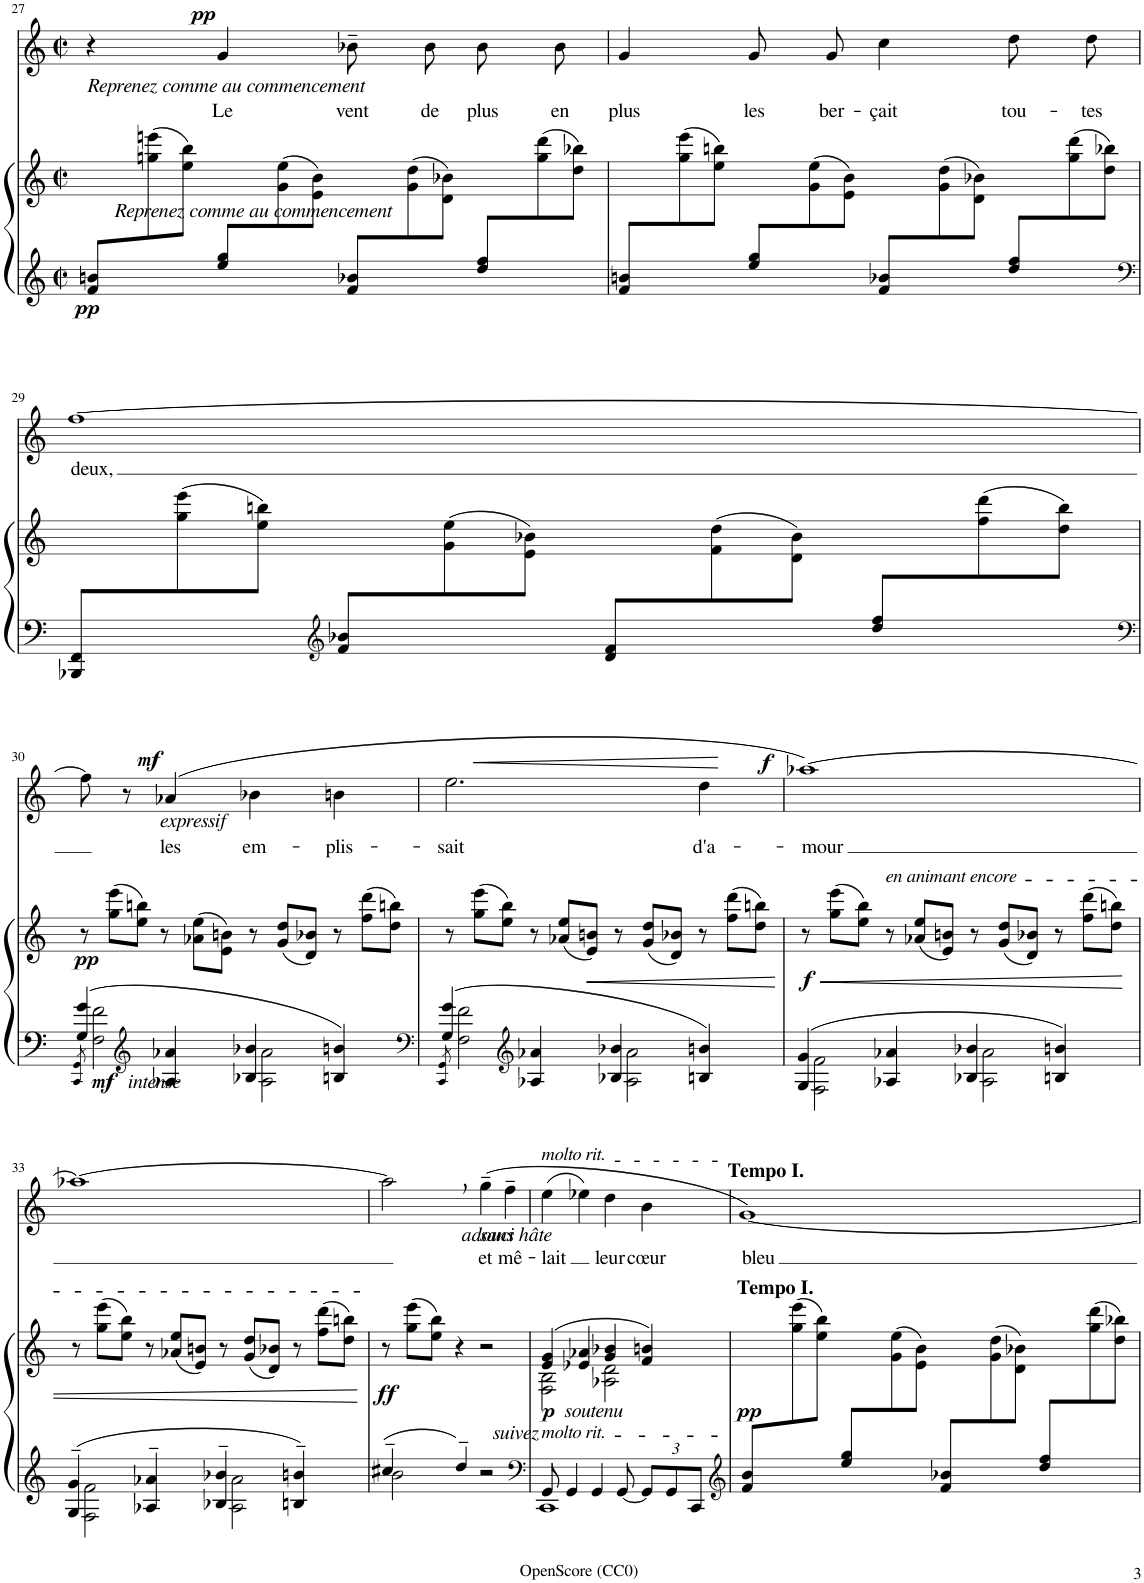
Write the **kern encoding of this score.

**kern	**kern	**dynam	**kern	**text	**dynam
*part2	*part2	*part2	*part1	*part1	*part1
*staff3	*staff2	*staff2/3	*staff1	*staff1	*staff1
*I"Piano	*	*	*I"Chant Voice	*	*
*I'Pno	*	*	*	*	*
!!LO:PB:g=z
*clefG2	*clefG2	*	*clefG2	*	*
*k[]	*k[]	*	*k[]	*	*
*M2/2	*M2/2	*	*M2/2	*	*
*met(c|)	*met(c|)	*	*met(c|)	*	*
*Xbrackettup	*	*	*	*	*
=27	=27	=27	=27	=27	=27
*^	*	*	*	*	*
!	!	!	!	!LO:TX:b:i:t=Reprenez comme au commencement	!	!
!	!	!	!LO:DY:b=2	!	!	!
12f/'~ 12bn/'~L	1ryy	12ryy	pp	4r	.	.
!	!	!LO:TX:b:i:t=Reprenez comme au commencement	!	!	!	!
6ryy	.	(12ggn\ 12eeen\	.	.	.	.
.	.	12ee\' 12bb\'J)	.	.	.	.
!	!	!	!	!	!LO:LY:b	!LO:DY:a
12ee/'~ 12gg/'~L	.	12ryy	.	4g/	Le	pp
6ryy	.	(12g\ 12ee\	.	.	.	.
.	.	12e\' 12b\'J)	.	.	.	.
!	!	!	!	!	!LO:LY:b	!
12f/'~ 12b-X/'~L	.	12ryy	.	8b-X~\L	vent	.
6ryy	.	(12g\ 12dd\	.	.	.	.
!	!	!	!	!	!LO:LY:b	!
.	.	.	.	8b-\	de	.
.	.	12d\' 12b-X\'J)	.	.	.	.
!	!	!	!	!	!LO:LY:b	!
12dd/'~ 12ff/'~L	.	12ryy	.	8b-\	plus	.
6ryy	.	(12gg\ 12ddd\	.	.	.	.
!	!	!	!	!	!LO:LY:b	!
.	.	.	.	8b-\J	en	.
.	.	12dd\' 12bb-X\'J)	.	.	.	.
=28	=28	=28	=28	=28	=28	=28
!	!	!	!	!	!LO:LY:b	!
12f/'~ 12bn/'~L	1ryy	12ryy	.	4g/	plus	.
6ryy	.	(12gg\ 12eee\	.	.	.	.
.	.	12ee\' 12bbn\'J)	.	.	.	.
!	!	!	!	!	!LO:LY:b	!
12ee/'~ 12gg/'~L	.	12ryy	.	8g/L	les	.
6ryy	.	(12g\ 12ee\	.	.	.	.
!	!	!	!	!	!LO:LY:b	!
.	.	.	.	8g/J	ber-	.
.	.	12e\' 12b\'J)	.	.	.	.
!	!	!	!	!	!LO:LY:b	!
12f/'~ 12b-X/'~L	.	12ryy	.	4cc\	-çait	.
6ryy	.	(12g\ 12dd\	.	.	.	.
.	.	12d\' 12b-X\'J)	.	.	.	.
!	!	!	!	!	!LO:LY:b	!
12dd/'~ 12ff/'~L	.	12ryy	.	8dd\L	tou-	.
6ryy	.	(12gg\ 12ddd\	.	.	.	.
!	!	!	!	!	!LO:LY:b	!
.	.	.	.	8dd\J	-tes	.
.	.	12dd\' 12bb-X\'J)	.	.	.	.
!!LO:LB:g=z
=29	=29	=29	=29	=29	=29	=29
*clefF4	*	*	*	*	*	*
!	!	!	!	!	!LO:LY:b	!
12BBB-X/'~ 12FF/'~L	4ryy	12ryy	.	[1ff	deux,	.
6ryy	.	(12gg\ 12eee\	.	.	.	.
.	.	12ee\' 12bbn\'J)	.	.	.	.
*clefG2	*	*	*	*	*	*
12f/'~ 12b-X/'~L	4ryy	12ryy	.	.	.	.
6ryy	.	(12g\ 12ee\	.	.	.	.
.	.	12e\' 12b-X\'J)	.	.	.	.
12d/'~ 12f/'~L	4ryy	12ryy	.	.	.	.
6ryy	.	(12f\ 12dd\	.	.	.	.
.	.	12d\' 12b-\'J)	.	.	.	.
12dd/'~ 12ff/'~L	4ryy	12ryy	.	.	.	.
6ryy	.	(12ff\ 12ddd\	.	.	.	.
.	.	12dd\' 12bb\'J)	.	.	.	.
!!LO:LB:g=z
=30	=30	=30	=30	=30	=30	=30
*clefF4	*	*	*	*	*	*
.	8qCC/ 8qGG/	.	.	.	.	.
*	*	*Xbrackettup	*	*	*	*
4G/ 4g/	2F\ 2f\	12r	.	8ff\]	.	.
!	!	!	!LO:DY:b	!	!	!
.	.	(12gg\ 12eee\L	pp	.	.	.
.	.	.	.	8r	.	.
!	!	!	!LO:DY:b	!	!	!
!	!	!	!LO:DY:n=1:b	!	!	!
.	.	12ee\ 12bbn\J)	mf other-dynamics	.	.	.
*clefG2	*	*	*	*	*	*
!	!	!	!	!LO:TX:b:i:t=expressif	!	!
!	!	!	!	!	!LO:LY:b	!LO:DY:a
4A-X/ 4a-X/	.	12r	.	(4a-X/	les	mf
.	.	(12a-X\ 12ee\L	.	.	.	.
.	.	12e\ 12bn\J)	.	.	.	.
!	!	!	!	!	!LO:LY:b	!
4B-X/ 4b-X/	2A-\ 2a-\	12r	.	4b-X\	em-	.
.	.	(12g/ 12dd/L	.	.	.	.
.	.	12d/ 12b-X/J)	.	.	.	.
!	!	!	!	!	!LO:LY:b	!
4Bn/ 4bn/	.	12r	.	4bn\	-plis-	.
.	.	(12ff\ 12ddd\L	.	.	.	.
.	.	12dd\ 12bbn\J)	.	.	.	.
=31	=31	=31	=31	=31	=31	=31
*clefF4	*	*	*	*	*	*
.	8qCC/ 8qGG/	.	.	.	.	.
!	!	!	!	!	!LO:LY:b	!LO:HP:b
4G/ 4g/	2F\ 2f\	12r	.	2.ee\	-sait	<
.	.	(12gg\ 12eee\L	.	.	.	.
.	.	12ee\ 12bb\J)	.	.	.	.
*clefG2	*	*	*	*	*	*
4A-X/ 4a-X/	.	12r	.	.	.	.
.	.	(12a-X/ 12ee/L	.	.	.	.
!	!	!	!LO:HP:b	!	!	!
.	.	12e/ 12bn/J)	<	.	.	.
4B-X/ 4b-X/	2A-\ 2a-\	12r	.	.	.	.
.	.	(12g/ 12dd/L	.	.	.	.
.	.	12d/ 12b-X/J)	.	.	.	.
!	!	!	!	!	!LO:LY:b	!
4Bn/ 4bn/	.	12r	.	4dd\	d'a-	[
.	.	(12ff\ 12ddd\L	.	.	.	.
.	.	12dd\ 12bbn\J)	.	.	.	.
*v	*v	*	*	*	*	*
.	.	[	.	.	.
=32	=32	=32	=32	=32	=32
*^	*	*	*	*	*
!	!	!	!LO:HP:b	!	!LO:LY:b	!
!	!	!	!LO:DY:n=1:b	!	!	!LO:DY:a
4G/ 4g/	2F\ 2f\	12r	< f	[1aa-X)	-mour	f
.	.	(12gg\ 12eee\L	.	.	.	.
.	.	12ee\ 12bb\J)	.	.	.	.
!	!	!LO:TX:a:t=en animant encore	!	!	!	!
4A-X/ 4a-X/	.	12r	.	.	.	.
.	.	(12a-X/ 12ee/L	.	.	.	.
.	.	12e/ 12bn/J)	.	.	.	.
4B-X/ 4b-X/	2A-\ 2a-\	12r	.	.	.	.
.	.	(12g/ 12dd/L	.	.	.	.
.	.	12d/ 12b-X/J)	.	.	.	.
4Bn/ 4bn/	.	12r	.	.	.	.
.	.	(12ff\ 12ddd\L	.	.	.	.
.	.	12dd\ 12bbn\J)	.	.	.	.
!!LO:LB:g=z
=33	=33	=33	=33	=33	=33	=33
4G/~ 4g/~	2F\ 2f\	12r	.	1aa-X_	.	.
.	.	(12gg\ 12eee\L	.	.	.	.
.	.	12ee\ 12bb\J)	.	.	.	.
4A-X/~ 4a-X/~	.	12r	.	.	.	.
.	.	(12a-X/ 12ee/L	.	.	.	.
.	.	12e/ 12bn/J)	.	.	.	.
4B-X/~ 4b-X/~	2A-\ 2a-\	12r	.	.	.	.
.	.	(12g/ 12dd/L	.	.	.	.
.	.	12d/ 12b-X/J)	.	.	.	.
4Bn/~ 4bn/~	.	12r	.	.	.	.
.	.	(12ff\ 12ddd\L	.	.	.	.
.	.	12dd\ 12bbn\J)	.	.	.	.
*v	*v	*	*	*	*	*
.	.	[	.	.	.
=34	=34	=34	=34	=34	=34
*^	*	*	*	*	*
!	!	!	!LO:DY:b	!	!	!
4cc#X~>/	2b\	12r	ff	2aa-,\]	.	.
.	.	(12gg\ 12eee\L	.	.	.	.
.	.	12ee\ 12bb\J)	.	.	.	.
4dd~/	.	4r	.	.	.	.
!	!	!	!	!LO:TX:b:i:t=adouci	!	!
!	!	!	!	!LO:TX:b:i:t=sans hâte	!	!
!	!	!LO:TX:b:i:t=suivez	!	!	!	!
!	!	!	!	!	!LO:LY:b	!
2r	2ryy	2r	.	(4gg~\	et	.
!	!	!	!	!	!LO:LY:b	!
.	.	.	.	4ff~\	mê-	.
=35	=35	=35	=35	=35	=35	=35
*clefF4	*	*	*	*	*	*
*	*	*^	*	*	*	*
!	!	!	!	!	!LO:TX:a:t=molto rit.	!	!
!LO:TX:a:t=molto rit.	!	!	!	!	!	!	!
!	!	!	!	!LO:DY:b	!	!LO:LY:b	!
!	!	!	!	!LO:DY:n=1:b	!	!	!
8GG/	1CC	(4e/ 4g/	2F\ 2B\	p other-dynamics	(4ee\	-lait	.
4GG/	.	.	.	.	.	.	.
.	.	4e-X/ 4a-X/	.	.	4ee-X\)	.	.
4GG/	.	.	.	.	.	.	.
!	!	!	!	!	!	!LO:LY:b	!
.	.	4g/ 4b-X/	2A-X\ 2d\	.	4dd\	leur	.
[<8GG/	.	.	.	.	.	.	.
!	!	!	!	!	!	!LO:LY:b	!
12GG/L]	.	4f/ 4bn/)	.	.	4b\	cœur	.
12GG/	.	.	.	.	.	.	.
12CC;<'~/J	.	.	.	.	.	.	.
*	*	*v	*v	*	*	*	*
=36	=36	=36	=36	=36	=36	=36
*clefG2	*	*	*	*	*	*
!	!	!	!	!LO:TX:a:B:t=Tempo I.	!	!
!	!	!LO:TX:a:B:t=Tempo I.	!	!	!	!
!	!	!	!LO:DY:b	!	!LO:LY:b	!
12f/'~ 12b/'~L	2ryy	12ryy	pp	[1g)	bleu	.
6ryy	.	(12gg\ 12eee\	.	.	.	.
.	.	12ee\' 12bb\'J)	.	.	.	.
12ee/'~ 12gg/'~L	.	12ryy	.	.	.	.
6ryy	.	(12g\ 12ee\	.	.	.	.
.	.	12e\' 12b\'J)	.	.	.	.
12f/'~ 12b-X/'~L	2ryy	12ryy	.	.	.	.
6ryy	.	(12g\ 12dd\	.	.	.	.
.	.	12d\' 12b-X\'J)	.	.	.	.
12dd/'~ 12ff/'~L	.	12ryy	.	.	.	.
6ryy	.	(12gg\ 12ddd\	.	.	.	.
.	.	12dd\' 12bb-X\'J)	.	.	.	.
*v	*v	*	*	*	*	*
=	=	=	=	=	=
*-	*-	*-	*-	*-	*-
